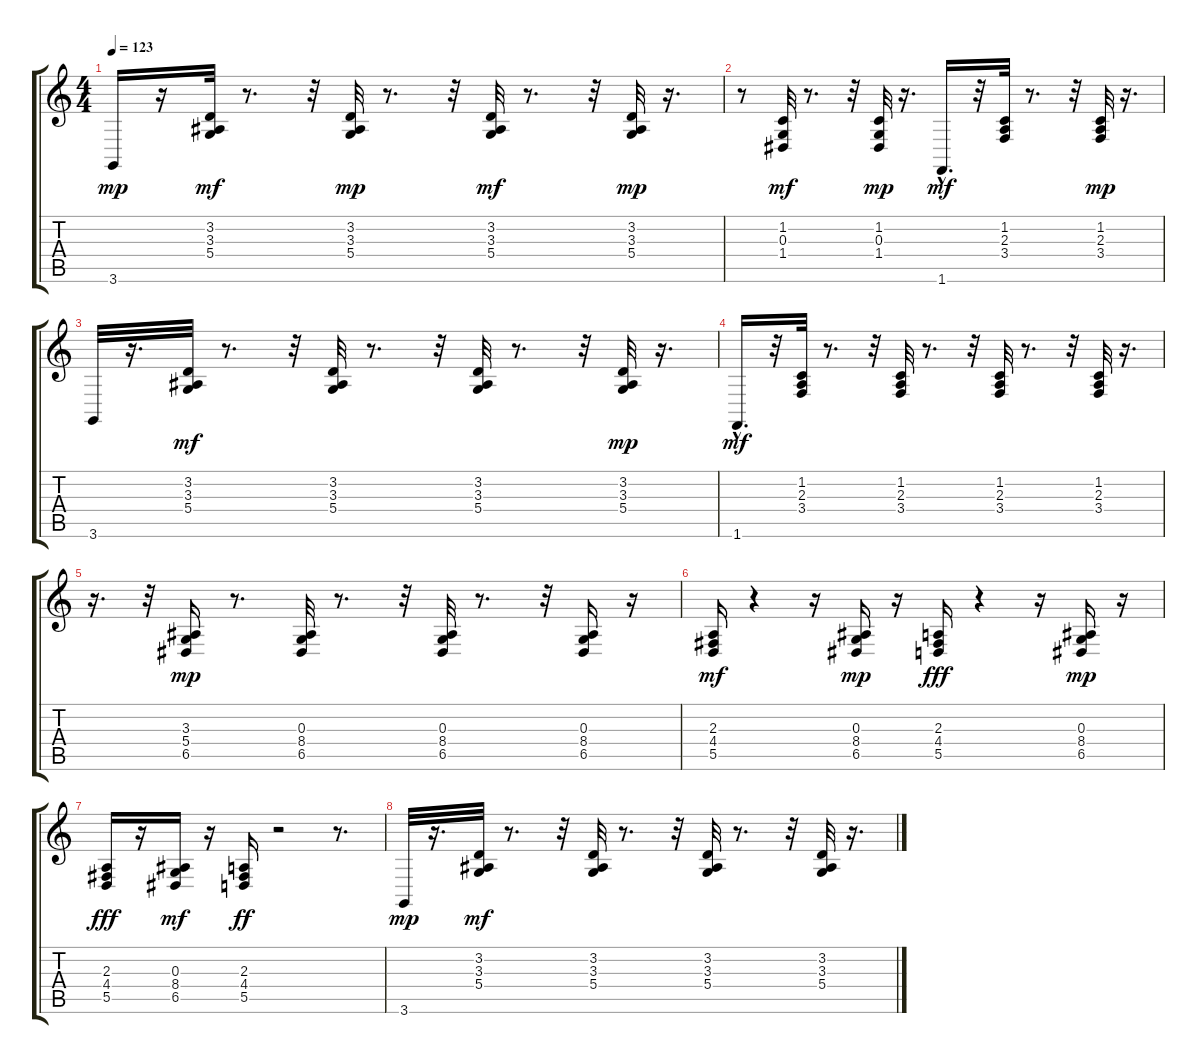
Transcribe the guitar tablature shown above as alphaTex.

\track "" {instrument cello}
\staff {score tabs}
\tuning (E4 B3 G3 D3 A2 E2) {hide}
\ts (4 4)
\tempo 123
\clef g2
\ks c
3.6.16{dy mp} r.16 (3.2 3.3 5.4).32{dy mf} r.8{d} r.32 (3.2 3.3 5.4).32{dy mp} r.8{d} r.32 (3.2 3.3 5.4).32{dy mf} r.8{d} r.32 (3.2 3.3 5.4).32{dy mp} r.16{d} |
r.8 (1.2 0.3 1.4).32{dy mf} r.8{d} r.32 (1.2 0.3 1.4).32{dy mp} r.16{d} 1.6{hac}.16{d dy mf} r.32 (1.2 2.3 3.4).32 r.8{d} r.32 (1.2 2.3 3.4).32{dy mp} r.16{d} |
3.6.32 r.16{d} (3.2 3.3 5.4).32{dy mf} r.8{d} r.32 (3.2 3.3 5.4).32 r.8{d} r.32 (3.2 3.3 5.4).32 r.8{d} r.32 (3.2 3.3 5.4).32{dy mp} r.16{d} |
1.6{hac}.16{d dy mf} r.32 (1.2 2.3 3.4).32 r.8{d} r.32 (1.2 2.3 3.4).32 r.8{d} r.32 (1.2 2.3 3.4).32 r.8{d} r.32 (1.2 2.3 3.4).32 r.16{d} |
r.16{d} r.32 (3.3 5.4 6.5).16{dy mp} r.8{d} (0.3 8.4 6.5).32 r.8{d} r.32 (0.3 8.4 6.5).32 r.8{d} r.32 (0.3 8.4 6.5).16 r.16 |
(2.3 4.4 5.5).16{dy mf} r.4 r.16 (0.3 8.4 6.5).16{dy mp} r.16 (2.3 4.4 5.5).16{dy fff} r.4 r.16 (0.3 8.4 6.5).16{dy mp} r.16 |
(2.3 4.4 5.5).16{dy fff} r.16 (0.3 8.4 6.5).16{dy mf} r.16 (2.3 4.4 5.5).16{dy ff} r.2 r.8{d} |
3.6.32{dy mp} r.16{d} (3.2 3.3 5.4).32{dy mf} r.8{d} r.32 (3.2 3.3 5.4).32 r.8{d} r.32 (3.2 3.3 5.4).32 r.8{d} r.32 (3.2 3.3 5.4).32 r.16{d}
